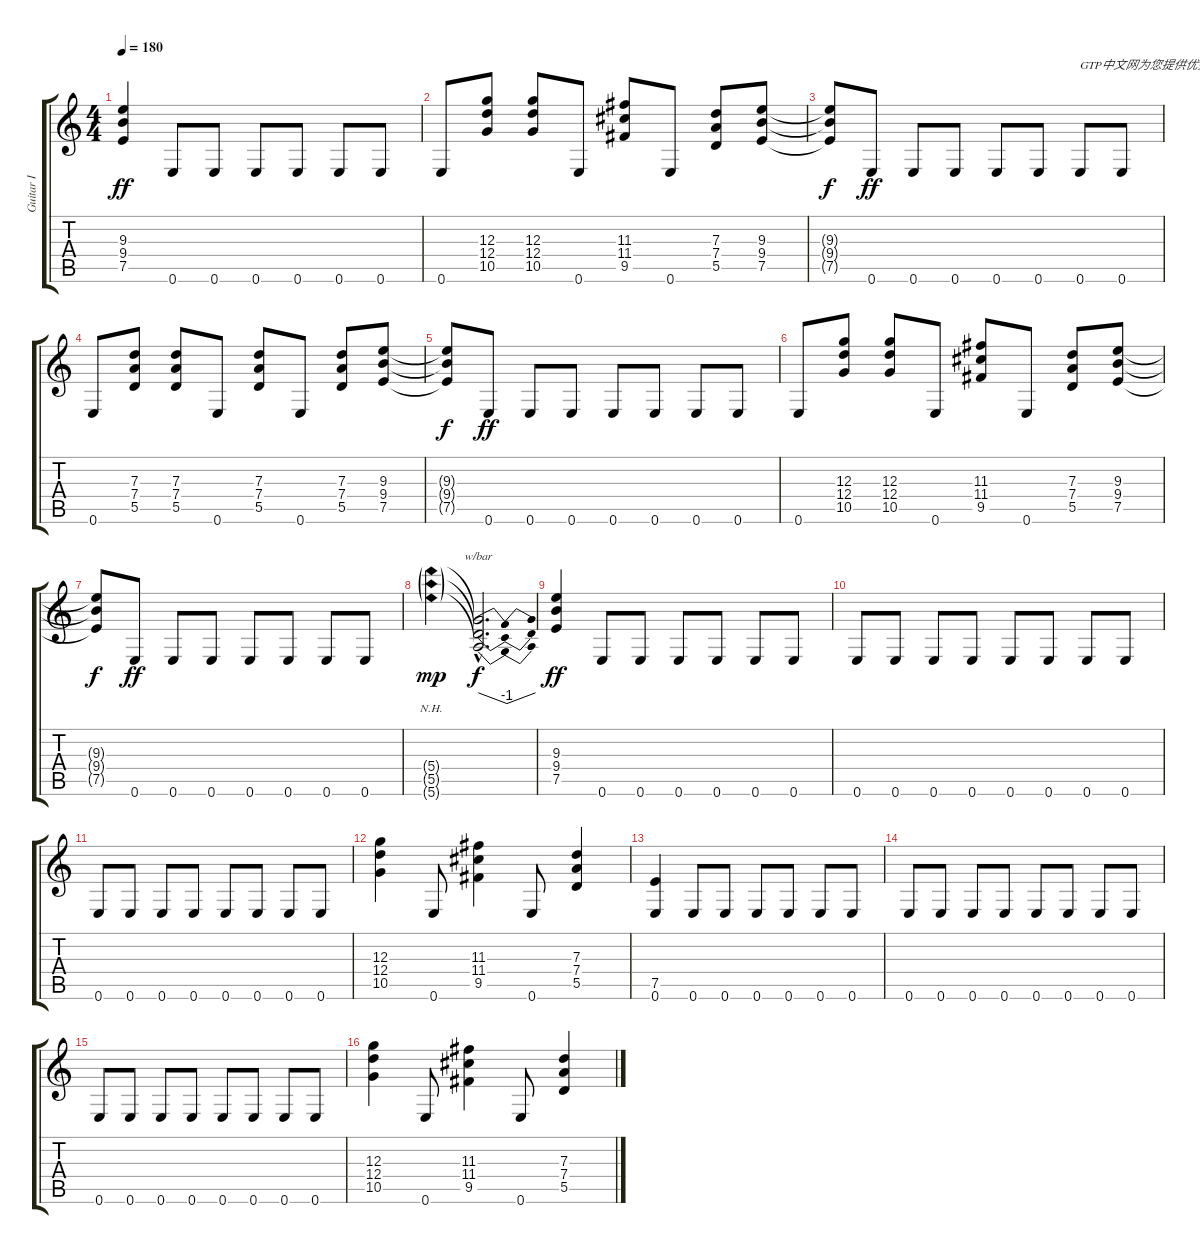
\track ("Guitar I" "Guitar I") {instrument overdrivenguitar}
\staff {score tabs}
\tuning (E4 B3 G3 D3 A2 E2) {hide}
\ts (4 4)
\tempo 180
\clef g2
\ks c
(9.3 9.4 7.5).4{dy ff instrument overdrivenguitar} 0.6.8 0.6.8 0.6.8 0.6.8 0.6.8 0.6.8 |
0.6.8 (12.3 12.4 10.5).8 (12.3 12.4 10.5).8 0.6.8 (11.3 11.4 9.5).8 0.6.8 (7.3 7.4 5.5).8 (9.3 9.4 7.5).8 |
(9.3{t} 9.4{t} 7.5{t}).8{dy f} 0.6.8{dy ff} 0.6.8 0.6.8 0.6.8 0.6.8 0.6.8{txt "GTP中文网为您提供优秀的谱子"} 0.6.8 |
0.6.8 (7.3 7.4 5.5).8 (7.3 7.4 5.5).8 0.6.8 (7.3 7.4 5.5).8 0.6.8 (7.3 7.4 5.5).8 (9.3 9.4 7.5).8 |
(9.3{t} 9.4{t} 7.5{t}).8{dy f} 0.6.8{dy ff} 0.6.8 0.6.8 0.6.8 0.6.8 0.6.8 0.6.8 |
0.6.8 (12.3 12.4 10.5).8 (12.3 12.4 10.5).8 0.6.8 (11.3 11.4 9.5).8 0.6.8 (7.3 7.4 5.5).8 (9.3 9.4 7.5).8 |
(9.3{t} 9.4{t} 7.5{t}).8{dy f} 0.6.8{dy ff} 0.6.8 0.6.8 0.6.8 0.6.8 0.6.8 0.6.8 |
(5.4{nh g} 5.5{nh g} 5.6{nh g}).4{dy mp} (5.4{hac t} 5.5{hac t} 5.6{hac t}).2{d tbe (dip default 0 0 30 -4 60 0) dy f} |
(9.3 9.4 7.5).4{dy ff} 0.6.8 0.6.8 0.6.8 0.6.8 0.6.8 0.6.8 |
0.6.8 0.6.8 0.6.8 0.6.8 0.6.8 0.6.8 0.6.8 0.6.8 |
0.6.8 0.6.8 0.6.8 0.6.8 0.6.8 0.6.8 0.6.8 0.6.8 |
(12.3 12.4 10.5).4 0.6.8 (11.3 11.4 9.5).4 0.6.8 (7.3 7.4 5.5).4 |
(7.5 0.6).4 0.6.8 0.6.8 0.6.8 0.6.8 0.6.8 0.6.8 |
0.6.8 0.6.8 0.6.8 0.6.8 0.6.8 0.6.8 0.6.8 0.6.8 |
0.6.8 0.6.8 0.6.8 0.6.8 0.6.8 0.6.8 0.6.8 0.6.8 |
(12.3 12.4 10.5).4 0.6.8 (11.3 11.4 9.5).4 0.6.8 (7.3 7.4 5.5).4
